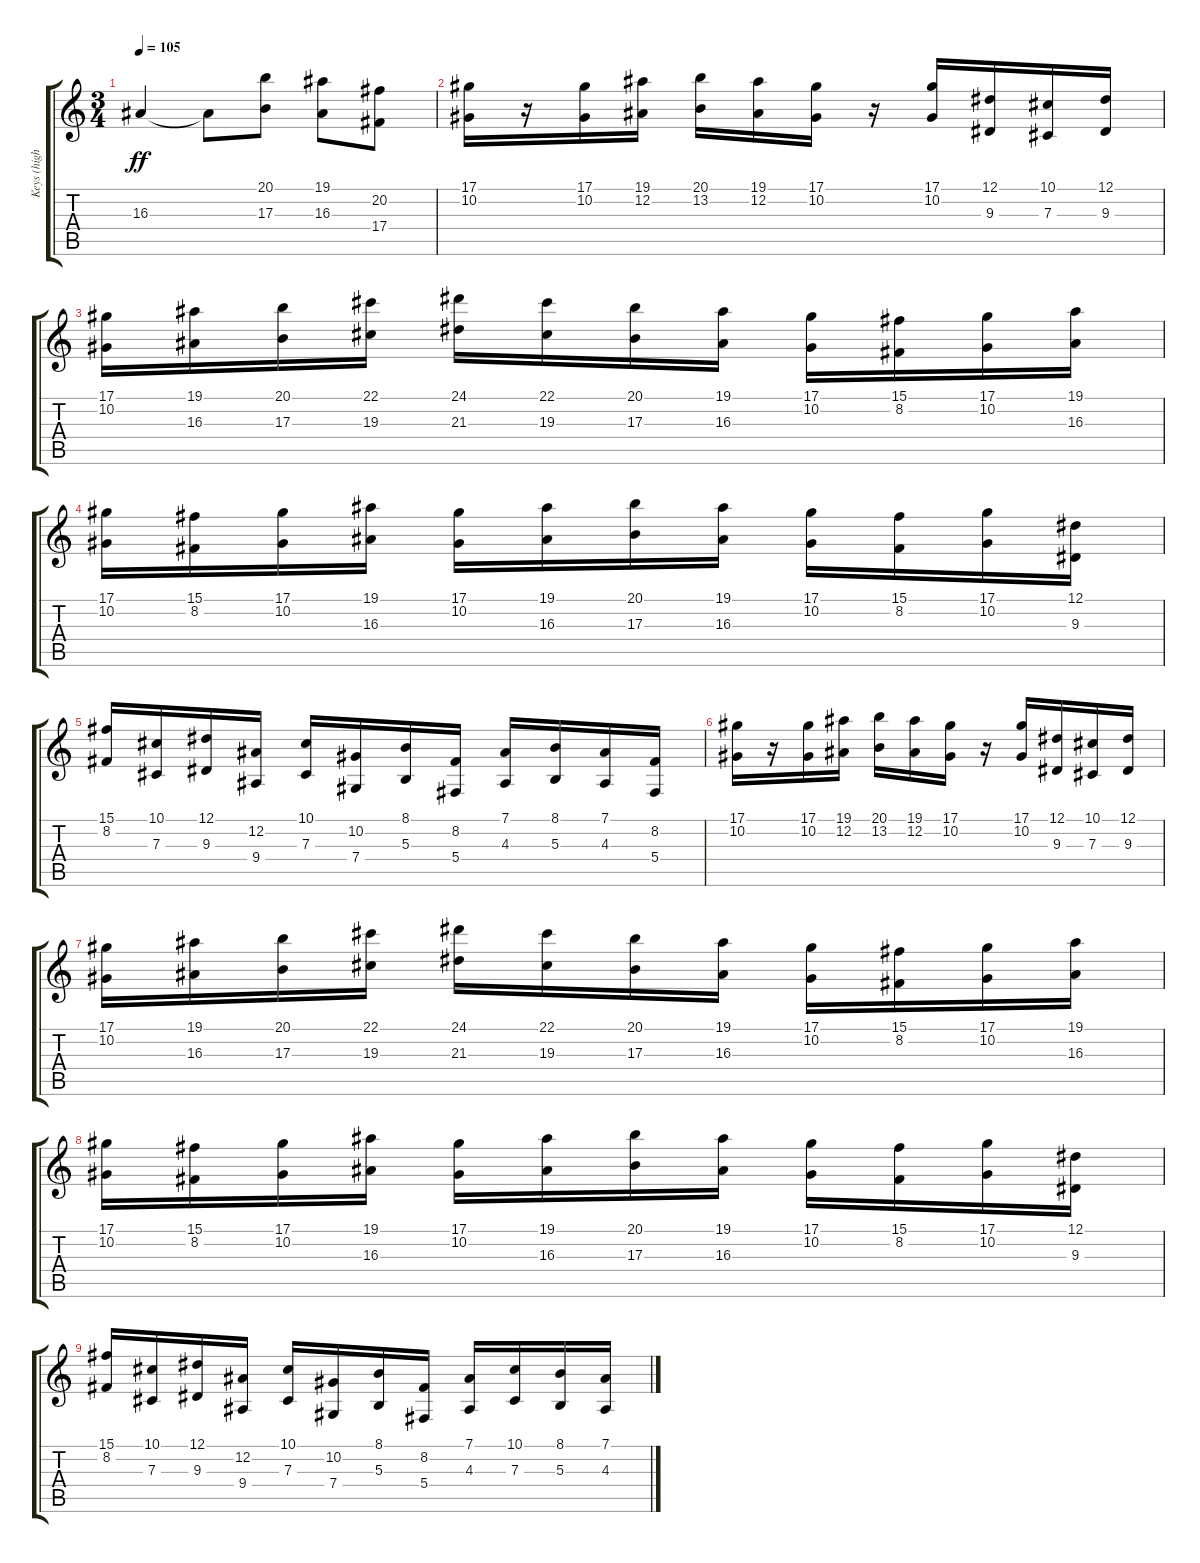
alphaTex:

\track ("Keys (high)" "Keys (high") {instrument stringensemble1}
\staff {score tabs}
\tuning (Eb4 Bb3 Gb3 Db3 Ab2 Eb2) {hide}
\ts (3 4)
\tempo 105
\clef g2
\ks c
16.3{t}.4{dy ff} 16.3{t}.8 (20.1 17.3).8 (19.1 16.3).8 (20.2 17.4).8 |
(17.1 10.2).16 r.16 (17.1 10.2).16 (19.1 12.2).16 (20.1 13.2).16 (19.1 12.2).16 (17.1 10.2).16 r.16 (17.1 10.2).16 (12.1 9.3).16 (10.1 7.3).16 (12.1 9.3).16 |
(17.1 10.2).16 (19.1 16.3).16 (20.1 17.3).16 (22.1 19.3).16 (24.1 21.3).16 (22.1 19.3).16 (20.1 17.3).16 (19.1 16.3).16 (17.1 10.2).16 (15.1 8.2).16 (17.1 10.2).16 (19.1 16.3).16 |
(17.1 10.2).16 (15.1 8.2).16 (17.1 10.2).16 (19.1 16.3).16 (17.1 10.2).16 (19.1 16.3).16 (20.1 17.3).16 (19.1 16.3).16 (17.1 10.2).16 (15.1 8.2).16 (17.1 10.2).16 (12.1 9.3).16 |
(15.1 8.2).16 (10.1 7.3).16 (12.1 9.3).16 (12.2 9.4).16 (10.1 7.3).16 (10.2 7.4).16 (8.1 5.3).16 (8.2 5.4).16 (7.1 4.3).16 (8.1 5.3).16 (7.1 4.3).16 (8.2 5.4).16 |
(17.1 10.2).16 r.16 (17.1 10.2).16 (19.1 12.2).16 (20.1 13.2).16 (19.1 12.2).16 (17.1 10.2).16 r.16 (17.1 10.2).16 (12.1 9.3).16 (10.1 7.3).16 (12.1 9.3).16 |
(17.1 10.2).16 (19.1 16.3).16 (20.1 17.3).16 (22.1 19.3).16 (24.1 21.3).16 (22.1 19.3).16 (20.1 17.3).16 (19.1 16.3).16 (17.1 10.2).16 (15.1 8.2).16 (17.1 10.2).16 (19.1 16.3).16 |
(17.1 10.2).16 (15.1 8.2).16 (17.1 10.2).16 (19.1 16.3).16 (17.1 10.2).16 (19.1 16.3).16 (20.1 17.3).16 (19.1 16.3).16 (17.1 10.2).16 (15.1 8.2).16 (17.1 10.2).16 (12.1 9.3).16 |
(15.1 8.2).16 (10.1 7.3).16 (12.1 9.3).16 (12.2 9.4).16 (10.1 7.3).16 (10.2 7.4).16 (8.1 5.3).16 (8.2 5.4).16 (7.1 4.3).16 (10.1 7.3).16 (8.1 5.3).16 (7.1 4.3).16
